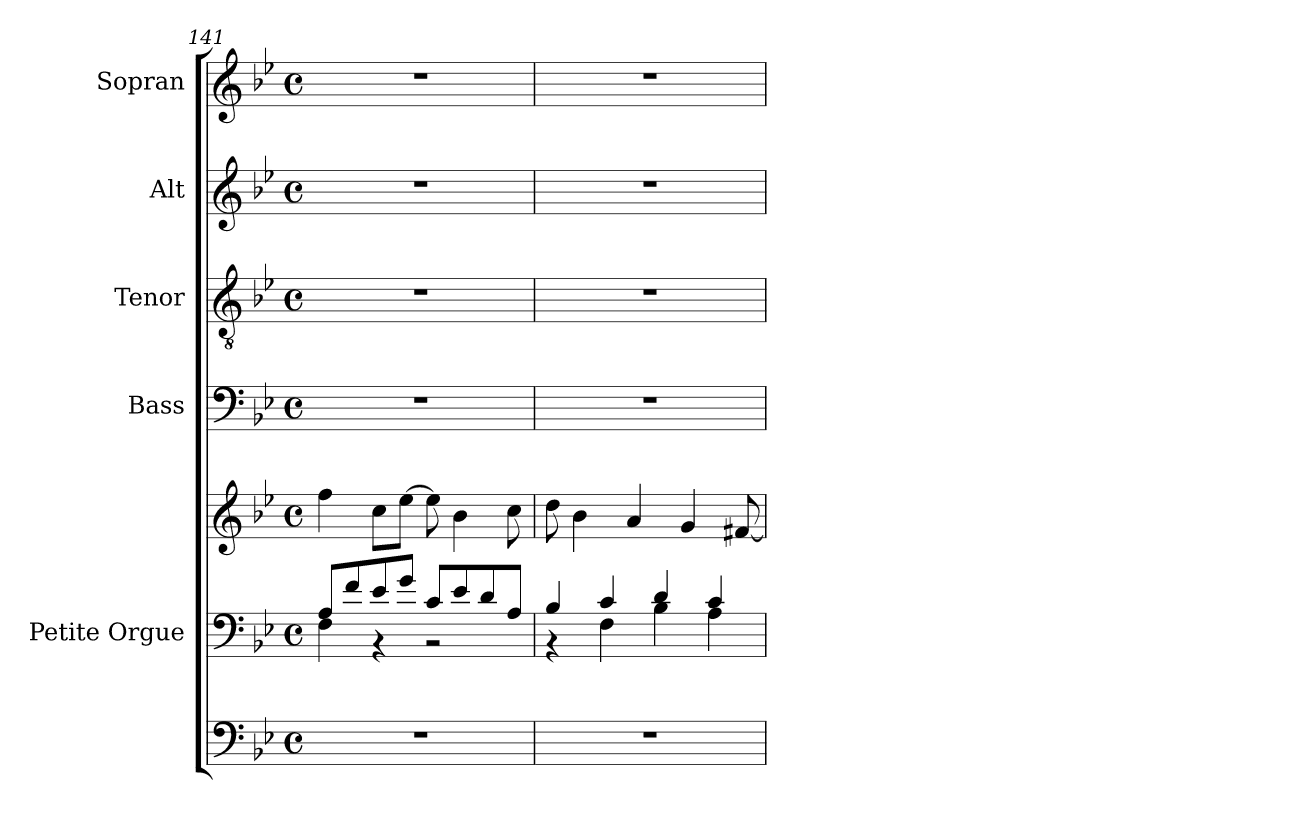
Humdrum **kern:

**kern	**kern	**kern	**kern	**kern	**kern	**kern
*part6	*part5	*part5	*part4	*part3	*part2	*part1
*staff7	*staff6	*staff5	*staff4	*staff3	*staff2	*staff1
*	*I"Petite Orgue	*	*I"Bass	*I"Tenor	*I"Alt	*I"Sopran
*	*I'Org. 1	*	*I'B.	*I'T.	*I'A.	*I'S.
*clefF4	*clefF4	*clefG2	*clefF4	*clefGv2	*clefG2	*clefG2
*k[b-e-]	*k[b-e-]	*k[b-e-]	*k[b-e-]	*k[b-e-]	*k[b-e-]	*k[b-e-]
*B-:	*B-:	*B-:	*B-:	*B-:	*B-:	*B-:
*M4/4	*M4/4	*M4/4	*M4/4	*M4/4	*M4/4	*M4/4
*met(c)	*met(c)	*met(c)	*met(c)	*met(c)	*met(c)	*met(c)
=141	=141	=141	=141	=141	=141	=141
*	*^	*	*	*	*	*
1r	8A/L	4F\	4ff\	1r	1r	1r	1r
.	8f/	.	.	.	.	.	.
.	8e-/	4r	8cc\L	.	.	.	.
.	8g/J	.	[8ee-\J	.	.	.	.
.	8c/L	2r	8ee-\]	.	.	.	.
.	8e-/	.	4b-\	.	.	.	.
.	8d/	.	.	.	.	.	.
.	8A/J	.	8cc\	.	.	.	.
=142	=142	=142	=142	=142	=142	=142	=142
1r	4B-/	4r	8dd\	1r	1r	1r	1r
.	.	.	4b-\	.	.	.	.
.	4c/	4F\	.	.	.	.	.
.	.	.	4a/	.	.	.	.
.	4d/	4B-\	.	.	.	.	.
.	.	.	4g/	.	.	.	.
.	4c/	4A\	.	.	.	.	.
.	.	.	[8f#X/	.	.	.	.
*	*v	*v	*	*	*	*	*
=	=	=	=	=	=	=
*-	*-	*-	*-	*-	*-	*-
